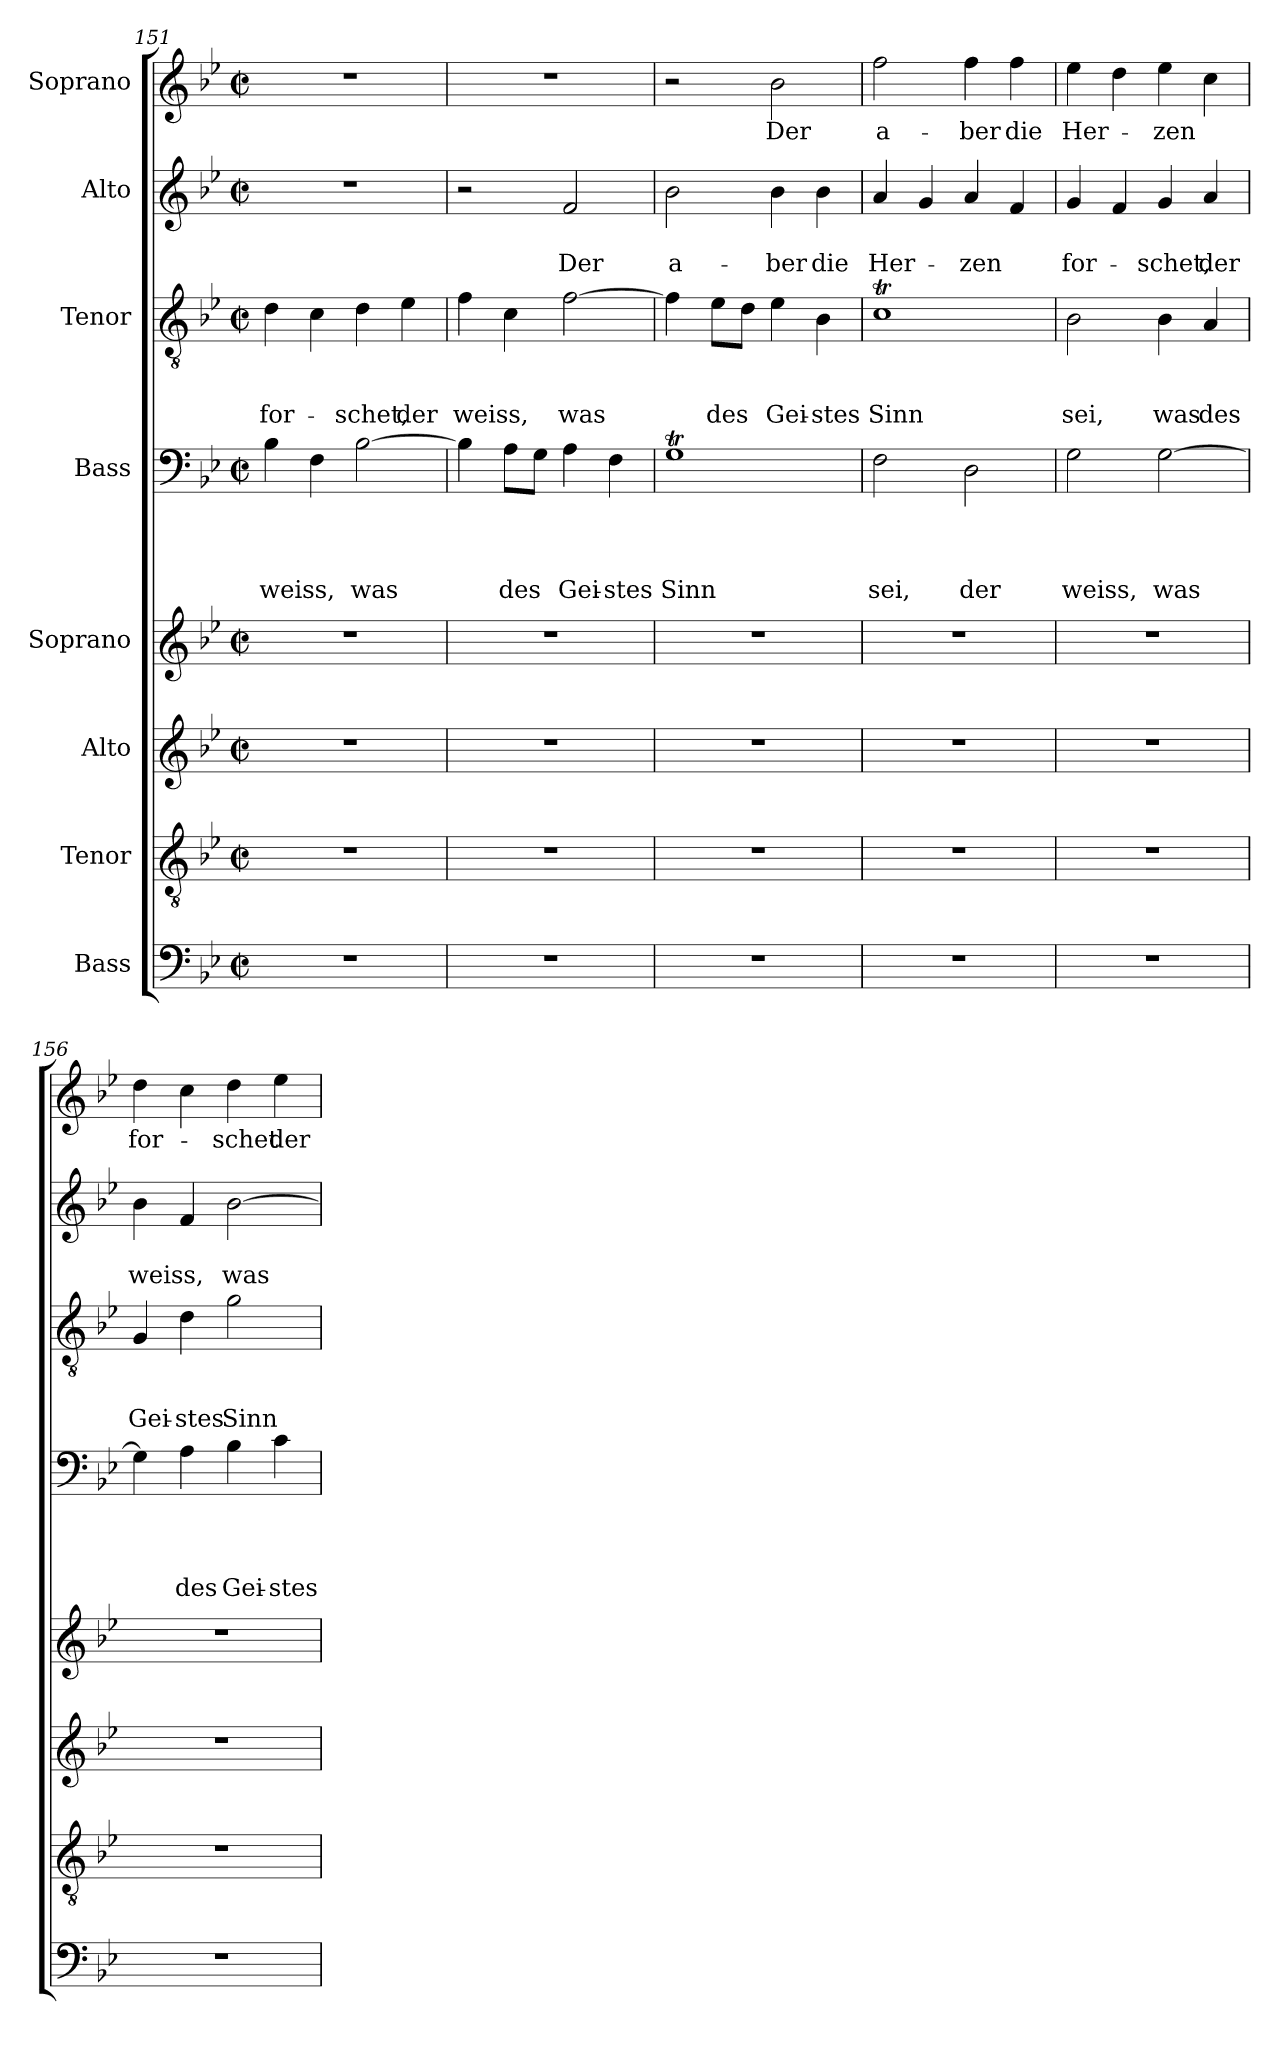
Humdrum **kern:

**kern	**kern	**kern	**kern	**kern	**text	**text	**text	**text	**kern	**text	**text	**text	**kern	**text	**text	**kern	**text
*part8	*part7	*part6	*part5	*part4	*part4	*part4	*part4	*part4	*part3	*part3	*part3	*part3	*part2	*part2	*part2	*part1	*part1
*staff8	*staff7	*staff6	*staff5	*staff4	*staff4	*staff4	*staff4	*staff4	*staff3	*staff3	*staff3	*staff3	*staff2	*staff2	*staff2	*staff1	*staff1
*I"Bass	*I"Tenor	*I"Alto	*I"Soprano	*I"Bass	*	*	*	*	*I"Tenor	*	*	*	*I"Alto	*	*	*I"Soprano	*
*clefF4	*clefGv2	*clefG2	*clefG2	*clefF4	*	*	*	*	*clefGv2	*	*	*	*clefG2	*	*	*clefG2	*
*k[b-e-]	*k[b-e-]	*k[b-e-]	*k[b-e-]	*k[b-e-]	*	*	*	*	*k[b-e-]	*	*	*	*k[b-e-]	*	*	*k[b-e-]	*
*B-:	*B-:	*B-:	*B-:	*B-:	*	*	*	*	*B-:	*	*	*	*B-:	*	*	*B-:	*
*M2/2	*M2/2	*M2/2	*M2/2	*M2/2	*	*	*	*	*M2/2	*	*	*	*M2/2	*	*	*M2/2	*
*met(c|)	*met(c|)	*met(c|)	*met(c|)	*met(c|)	*	*	*	*	*met(c|)	*	*	*	*met(c|)	*	*	*met(c|)	*
=151	=151	=151	=151	=151	=151	=151	=151	=151	=151	=151	=151	=151	=151	=151	=151	=151	=151
!	!	!	!	!	!	!	!	!LO:LY:b	!	!	!	!LO:LY:b	!	!	!	!	!
1r	1r	1r	1r	4B-\	.	.	.	weiss,	4d\	.	.	for-	1r	.	.	1r	.
.	.	.	.	4F\	.	.	.	.	4c\	.	.	.	.	.	.	.	.
!	!	!	!	!	!	!	!	!LO:LY:b	!	!	!	!LO:LY:b	!	!	!	!	!
.	.	.	.	[>2B-\	.	.	.	was	4d\	.	.	-schet,	.	.	.	.	.
!	!	!	!	!	!	!	!	!	!	!	!	!LO:LY:b	!	!	!	!	!
.	.	.	.	.	.	.	.	.	4e-\	.	.	der	.	.	.	.	.
=152	=152	=152	=152	=152	=152	=152	=152	=152	=152	=152	=152	=152	=152	=152	=152	=152	=152
!	!	!	!	!	!	!	!	!	!	!	!	!LO:LY:b	!	!	!	!	!
1r	1r	1r	1r	4B-\]	.	.	.	.	4f\	.	.	weiss,	2r	.	.	1r	.
!	!	!	!	!	!	!	!	!LO:LY:b	!	!	!	!	!	!	!	!	!
.	.	.	.	8A\L	.	.	.	des	4c\	.	.	.	.	.	.	.	.
.	.	.	.	8G\J	.	.	.	.	.	.	.	.	.	.	.	.	.
!	!	!	!	!	!	!	!	!LO:LY:b	!	!	!	!LO:LY:b	!	!	!LO:LY:b	!	!
.	.	.	.	4A\	.	.	.	Gei-	[>2f\	.	.	was	2f/	.	Der	.	.
!	!	!	!	!	!	!	!	!LO:LY:b:rj	!	!	!	!	!	!	!	!	!
.	.	.	.	4F\	.	.	.	-stes	.	.	.	.	.	.	.	.	.
=153	=153	=153	=153	=153	=153	=153	=153	=153	=153	=153	=153	=153	=153	=153	=153	=153	=153
!	!	!	!	!	!	!	!	!LO:LY:b	!	!	!	!	!	!	!LO:LY:b	!	!
1r	1r	1r	1r	1GT	.	.	.	Sinn	4f\]	.	.	.	2b-\	.	a-	2r	.
!	!	!	!	!	!	!	!	!	!	!	!	!LO:LY:b	!	!	!	!	!
.	.	.	.	.	.	.	.	.	8e-\L	.	.	des	.	.	.	.	.
.	.	.	.	.	.	.	.	.	8d\J	.	.	.	.	.	.	.	.
!	!	!	!	!	!	!	!	!	!	!	!	!LO:LY:b	!	!	!LO:LY:b	!	!LO:LY:b
.	.	.	.	.	.	.	.	.	4e-\	.	.	Gei-	4b-\	.	-ber	2b-\	Der
!	!	!	!	!	!	!	!	!	!	!	!	!LO:LY:b:rj	!	!	!LO:LY:b	!	!
.	.	.	.	.	.	.	.	.	4B-\	.	.	-stes	4b-\	.	die	.	.
=154	=154	=154	=154	=154	=154	=154	=154	=154	=154	=154	=154	=154	=154	=154	=154	=154	=154
!	!	!	!	!	!	!	!	!LO:LY:b	!	!	!	!LO:LY:b	!	!	!LO:LY:b	!	!LO:LY:b
1r	1r	1r	1r	2F\	.	.	.	sei,	1cT	.	.	Sinn	4a/	.	Her-	2ff\	a-
.	.	.	.	.	.	.	.	.	.	.	.	.	4g/	.	.	.	.
!	!	!	!	!	!	!	!	!LO:LY:b	!	!	!	!	!	!	!LO:LY:b	!	!LO:LY:b
.	.	.	.	2D\	.	.	.	der	.	.	.	.	4a/	.	-zen	4ff\	-ber
!	!	!	!	!	!	!	!	!	!	!	!	!	!	!	!	!	!LO:LY:b
.	.	.	.	.	.	.	.	.	.	.	.	.	4f/	.	.	4ff\	die
=155	=155	=155	=155	=155	=155	=155	=155	=155	=155	=155	=155	=155	=155	=155	=155	=155	=155
!	!	!	!	!	!	!	!	!LO:LY:b	!	!	!	!LO:LY:b	!	!	!LO:LY:b	!	!LO:LY:b
1r	1r	1r	1r	2G\	.	.	.	weiss,	2B-\	.	.	sei,	4g/	.	for-	4ee-\	Her-
.	.	.	.	.	.	.	.	.	.	.	.	.	4f/	.	.	4dd\	.
!	!	!	!	!	!	!	!	!LO:LY:b	!	!	!	!LO:LY:b	!	!	!LO:LY:b	!	!LO:LY:b
.	.	.	.	[<2G\	.	.	.	was	4B-\	.	.	was	4g/	.	-schet,	4ee-\	-zen
!	!	!	!	!	!	!	!	!	!	!	!	!LO:LY:b	!	!	!LO:LY:b	!	!
.	.	.	.	.	.	.	.	.	4A/	.	.	des	4a/	.	der	4cc\	.
!!LO:LB:g=z
=156	=156	=156	=156	=156	=156	=156	=156	=156	=156	=156	=156	=156	=156	=156	=156	=156	=156
!	!	!	!	!	!	!	!	!	!	!	!	!LO:LY:b	!	!	!LO:LY:b	!	!LO:LY:b
1r	1r	1r	1r	4G\]	.	.	.	.	4G/	.	.	Gei-	4b-\	.	weiss,	4dd\	for-
!	!	!	!	!	!	!	!	!LO:LY:b	!	!	!	!LO:LY:b:rj	!	!	!	!	!
.	.	.	.	4A\	.	.	.	des	4d\	.	.	-stes	4f/	.	.	4cc\	.
!	!	!	!	!	!	!	!	!LO:LY:b	!	!	!	!LO:LY:b	!	!	!LO:LY:b	!	!LO:LY:b
.	.	.	.	4B-\	.	.	.	Gei-	2g\	.	.	Sinn	[>2b-\	.	was	4dd\	-schet
!	!	!	!	!	!	!	!	!LO:LY:b:rj	!	!	!	!	!	!	!	!	!LO:LY:b
.	.	.	.	4c\	.	.	.	-stes	.	.	.	.	.	.	.	4ee-\	der
=	=	=	=	=	=	=	=	=	=	=	=	=	=	=	=	=	=
*-	*-	*-	*-	*-	*-	*-	*-	*-	*-	*-	*-	*-	*-	*-	*-	*-	*-
